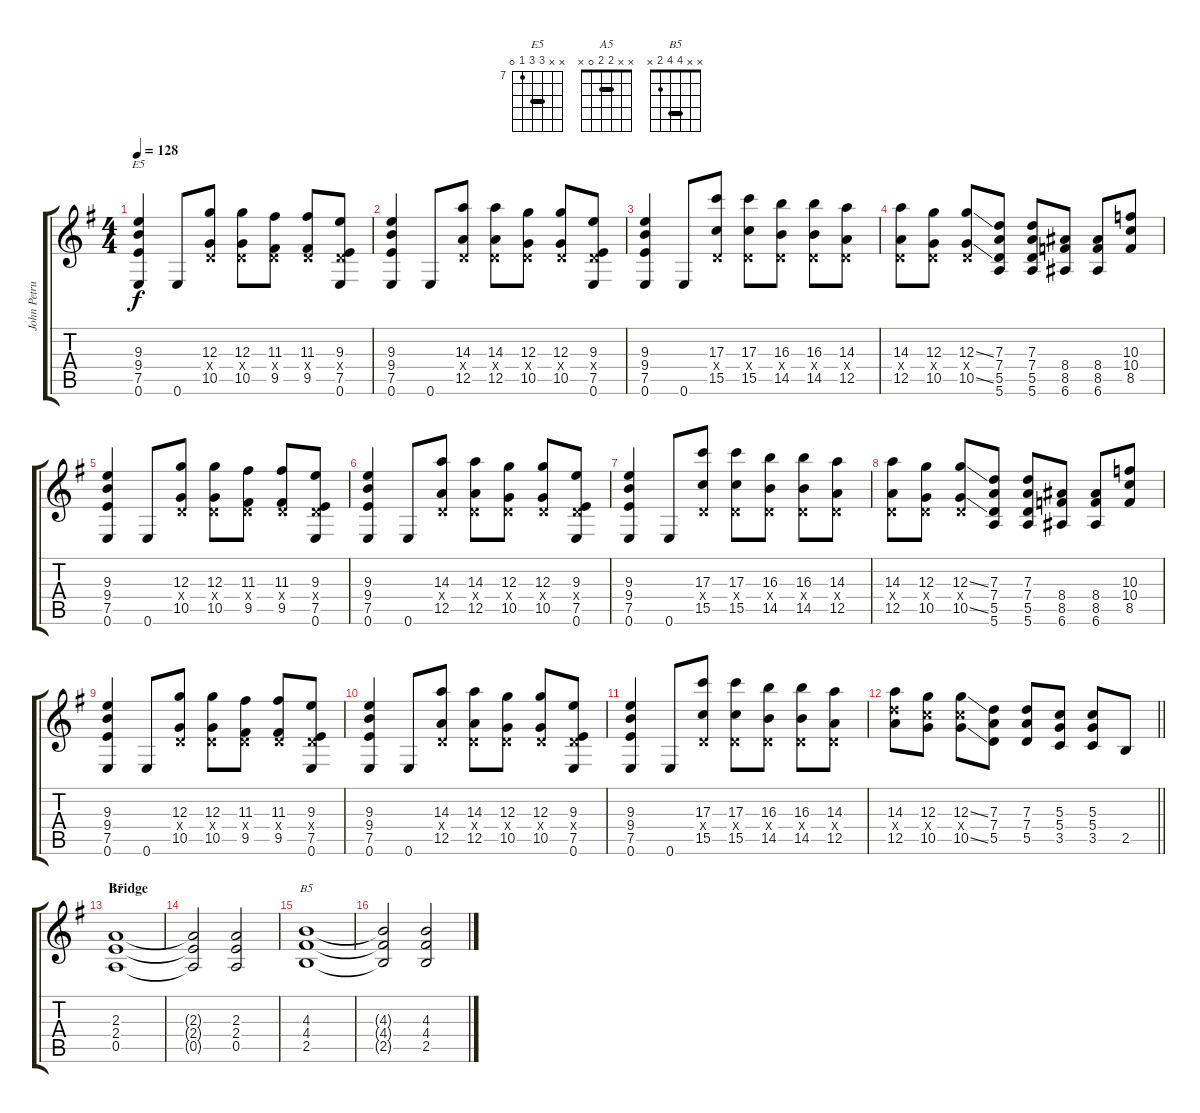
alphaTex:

\track ("John Petrucci (Lead)" "John Petru") {instrument distortionguitar}
\staff {score tabs}
\tuning (E4 B3 G3 D3 A2 E2) {hide}
\chord ("E5" x x 9 9 7 0) {firstfret 7 barre 9}
\chord ("A5" x x 2 2 0 x) {barre 2}
\chord ("B5" x x 4 4 2 x) {barre 4}
\ts (4 4)
\tempo 128
\clef g2
\ks eminor
(9.3 9.4 7.5 0.6).4{ch "E5" dy f} 0.6.8 (12.3 0.4{x} 10.5).8 (12.3 0.4{x} 10.5).8 (11.3 0.4{x} 9.5).8 (11.3 0.4{x} 9.5).8 (9.3 0.4{x} 7.5 0.6).8 |
(9.3 9.4 7.5 0.6).4 0.6.8 (14.3 0.4{x} 12.5).8 (14.3 0.4{x} 12.5).8 (12.3 0.4{x} 10.5).8 (12.3 0.4{x} 10.5).8 (9.3 0.4{x} 7.5 0.6).8 |
(9.3 9.4 7.5 0.6).4 0.6.8 (17.3 0.4{x} 15.5).8 (17.3 0.4{x} 15.5).8 (16.3 0.4{x} 14.5).8 (16.3 0.4{x} 14.5).8 (14.3 0.4{x} 12.5).8 |
(14.3 0.4{x} 12.5).8 (12.3 0.4{x} 10.5).8 (12.3{ss} 0.4{x} 10.5{ss}).8 (7.3 7.4 5.5 5.6).8 (7.3 7.4 5.5 5.6).8 (8.4 8.5 6.6).8 (8.4 8.5 6.6).8 (10.3 10.4 8.5).8 |
(9.3 9.4 7.5 0.6).4 0.6.8 (12.3 0.4{x} 10.5).8 (12.3 0.4{x} 10.5).8 (11.3 0.4{x} 9.5).8 (11.3 0.4{x} 9.5).8 (9.3 0.4{x} 7.5 0.6).8 |
(9.3 9.4 7.5 0.6).4 0.6.8 (14.3 0.4{x} 12.5).8 (14.3 0.4{x} 12.5).8 (12.3 0.4{x} 10.5).8 (12.3 0.4{x} 10.5).8 (9.3 0.4{x} 7.5 0.6).8 |
(9.3 9.4 7.5 0.6).4 0.6.8 (17.3 0.4{x} 15.5).8 (17.3 0.4{x} 15.5).8 (16.3 0.4{x} 14.5).8 (16.3 0.4{x} 14.5).8 (14.3 0.4{x} 12.5).8 |
(14.3 0.4{x} 12.5).8 (12.3 0.4{x} 10.5).8 (12.3{ss} 0.4{x} 10.5{ss}).8 (7.3 7.4 5.5 5.6).8 (7.3 7.4 5.5 5.6).8 (8.4 8.5 6.6).8 (8.4 8.5 6.6).8 (10.3 10.4 8.5).8 |
(9.3 9.4 7.5 0.6).4 0.6.8 (12.3 0.4{x} 10.5).8 (12.3 0.4{x} 10.5).8 (11.3 0.4{x} 9.5).8 (11.3 0.4{x} 9.5).8 (9.3 0.4{x} 7.5 0.6).8 |
(9.3 9.4 7.5 0.6).4 0.6.8 (14.3 0.4{x} 12.5).8 (14.3 0.4{x} 12.5).8 (12.3 0.4{x} 10.5).8 (12.3 0.4{x} 10.5).8 (9.3 0.4{x} 7.5 0.6).8 |
(9.3 9.4 7.5 0.6).4 0.6.8 (17.3 0.4{x} 15.5).8 (17.3 0.4{x} 15.5).8 (16.3 0.4{x} 14.5).8 (16.3 0.4{x} 14.5).8 (14.3 0.4{x} 12.5).8 |
\barLineRight lightlight
(14.3 12.4{x} 12.5).8 (12.3 10.4{x} 10.5).8 (12.3{ss} 10.4{x} 10.5{ss}).8 (7.3 7.4 5.5).8 (7.3 7.4 5.5).8 (5.3 5.4 3.5).8 (5.3 5.4 3.5).8 2.5.8 |
\section ("" "Bridge")
(2.3 2.4 0.5).1{ch "A5"} |
(2.3{t} 2.4{t} 0.5{t}).2 (2.3 2.4 0.5).2 |
(4.3 4.4 2.5).1{ch "B5"} |
(4.3{t} 4.4{t} 2.5{t}).2 (4.3 4.4 2.5).2
